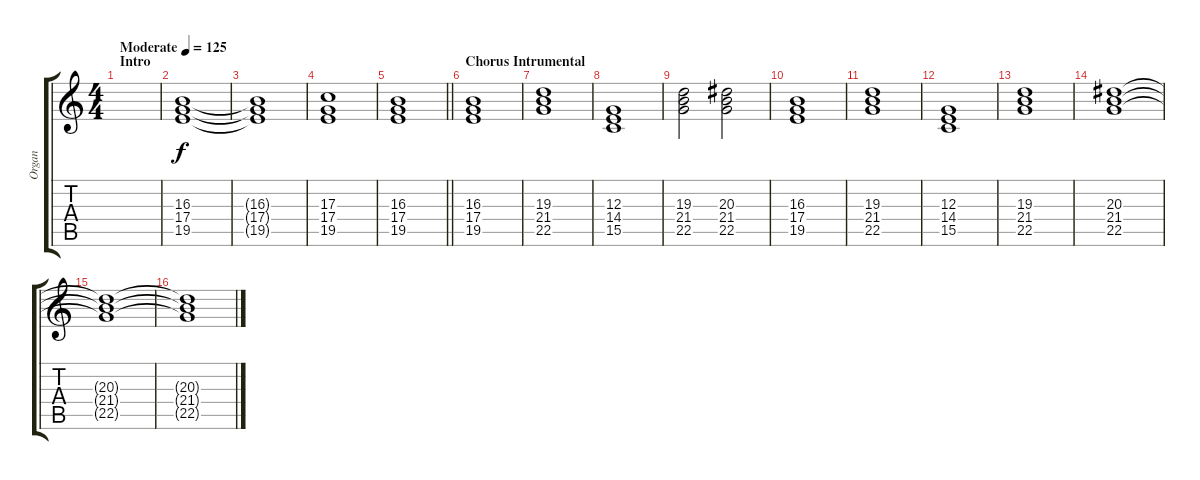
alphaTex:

\track ("Organ" "Organ") {instrument drawbarorgan}
\staff {score tabs}
\tuning (E4 B3 G3 D3 A2 E2) {hide}
\ts (4 4)
\section ("" "Intro")
\tempo (125 "Moderate")
\clef g2
\ks c
|
(16.3 17.4 19.5).1 |
(16.3{t} 17.4{t} 19.5{t}).1 |
(17.3 17.4 19.5).1 |
\barLineRight lightlight
(16.3 17.4 19.5).1 |
\section ("" "Chorus Intrumental")
(16.3 17.4 19.5).1 |
(19.3 21.4 22.5).1 |
(12.3 14.4 15.5).1 |
(19.3 21.4 22.5).2 (20.3 21.4 22.5).2 |
(16.3 17.4 19.5).1 |
(19.3 21.4 22.5).1 |
(12.3 14.4 15.5).1 |
(19.3 21.4 22.5).1 |
(20.3 21.4 22.5).1 |
(20.3{t} 21.4{t} 22.5{t}).1 |
(20.3{t} 21.4{t} 22.5{t}).1
